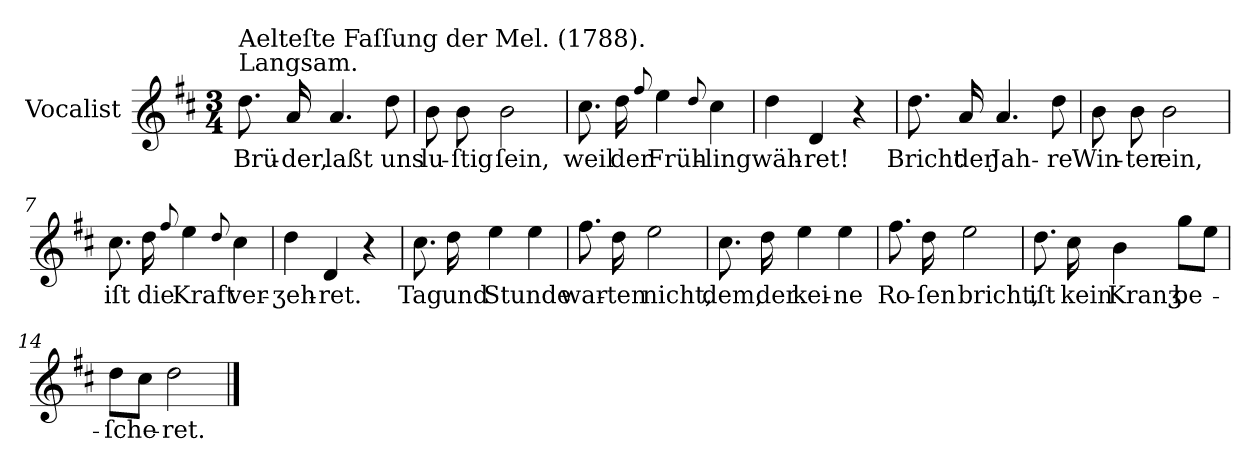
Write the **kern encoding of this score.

**kern	**text
*part1	*part1
*staff1	*staff1
*I"Vocalist	*
*k[f#c#]	*
*D:	*
*M3/4	*
=1	=1
!LO:TX:a:t=Langsam.	!
!LO:TX:a:t=Aelteſte Faſſung der Mel. (1788).	!
8.dd	Brü-
16a	-der,
4.a	laßt
8dd	uns
=2	=2
8b	lu-
8b	-ſtig
2b	ſein,
=3	=3
8.cc#	weil
16dd	der
8qqff#	.
4ee	Früh-
8qqdd	.
4cc#	-ling
=4	=4
4dd	wäh-
4d	-ret!
4r	.
=5	=5
8.dd	Bricht
16a	der
4.a	Jah-
8dd	-re
=6	=6
8b	Win-
8b	-ter
2b	ein,
=7	=7
8.cc#	iſt
16dd	die
8qqff#	.
4ee	Kraft
8qqdd	.
4cc#	ver-
=8	=8
4dd	-ʒeh-
4d	-ret.
4r	.
=9	=9
8.cc#	Tag
16dd	und
4ee	Stunde
4ee	.
=10	=10
8.ff#	war-
16dd	-ten
2ee	nicht,
=11	=11
8.cc#	dem,
16dd	der
4ee	kei-
4ee	-ne
=12	=12
8.ff#	Ro-
16dd	-ſen
2ee	bricht,
=13	=13
8.dd	iſt
16cc#	kein
4b	Kranʒ
8ggL	be-
8eeJ	.
=14	=14
8ddL	-ſche-
8cc#J	.
2dd	-ret.
==	==
*-	*-
